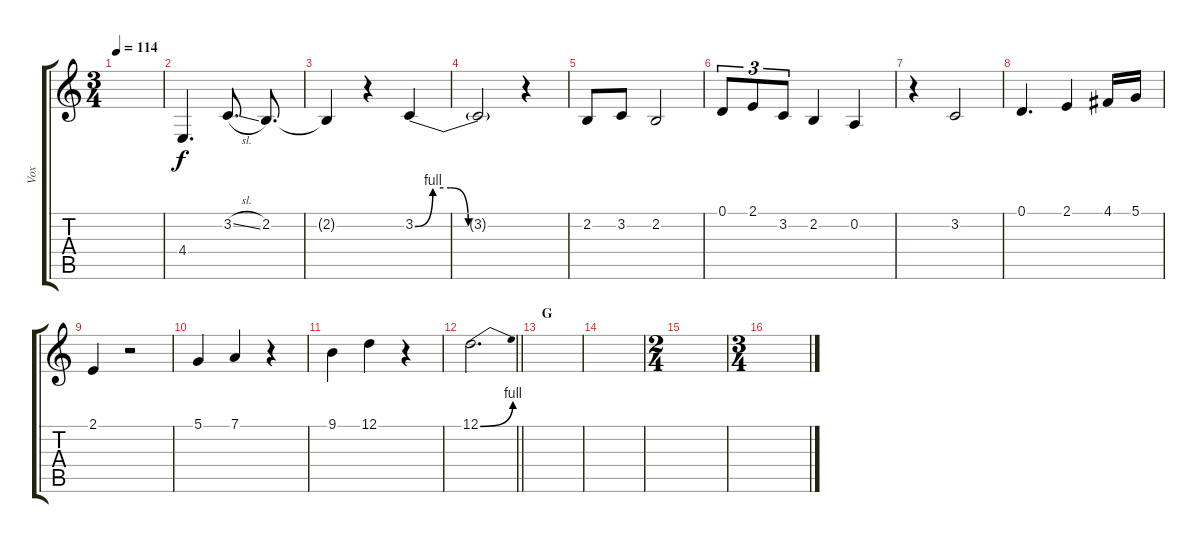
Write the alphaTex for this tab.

\track ("Vox" "Vox") {instrument lead2sawtooth}
\staff {score tabs}
\tuning (D4 A3 F3 C3 G2 C2) {hide}
\ts (3 4)
\tempo 114
\clef g2
\ks c
|
4.4.4{d instrument clarinet} 3.2{sl}.8{d} 2.2.8{d} |
2.2{t}.4 r.4 3.2{be (custom 0 0 10 4 20 4 30 0 60 0)}.4 |
3.2{t}.2 r.4 |
2.2.8 3.2.8 2.2.2 |
0.1.8{tu (3 2)} 2.1.8{tu (3 2)} 3.2.8{tu (3 2)} 2.2.4 0.2.4 |
r.4 3.2.2 |
0.1.4{d} 2.1.4 4.1.16 5.1.16 |
2.1.4 r.2 |
5.1.4 7.1.4 r.4 |
9.1.4 12.1.4 r.4 |
\barLineRight lightlight
12.1{be (bend 0 0 60 4)}.2{d} |
\section ("" "G")
|
|
\ts (2 4)
|
\ts (3 4)
